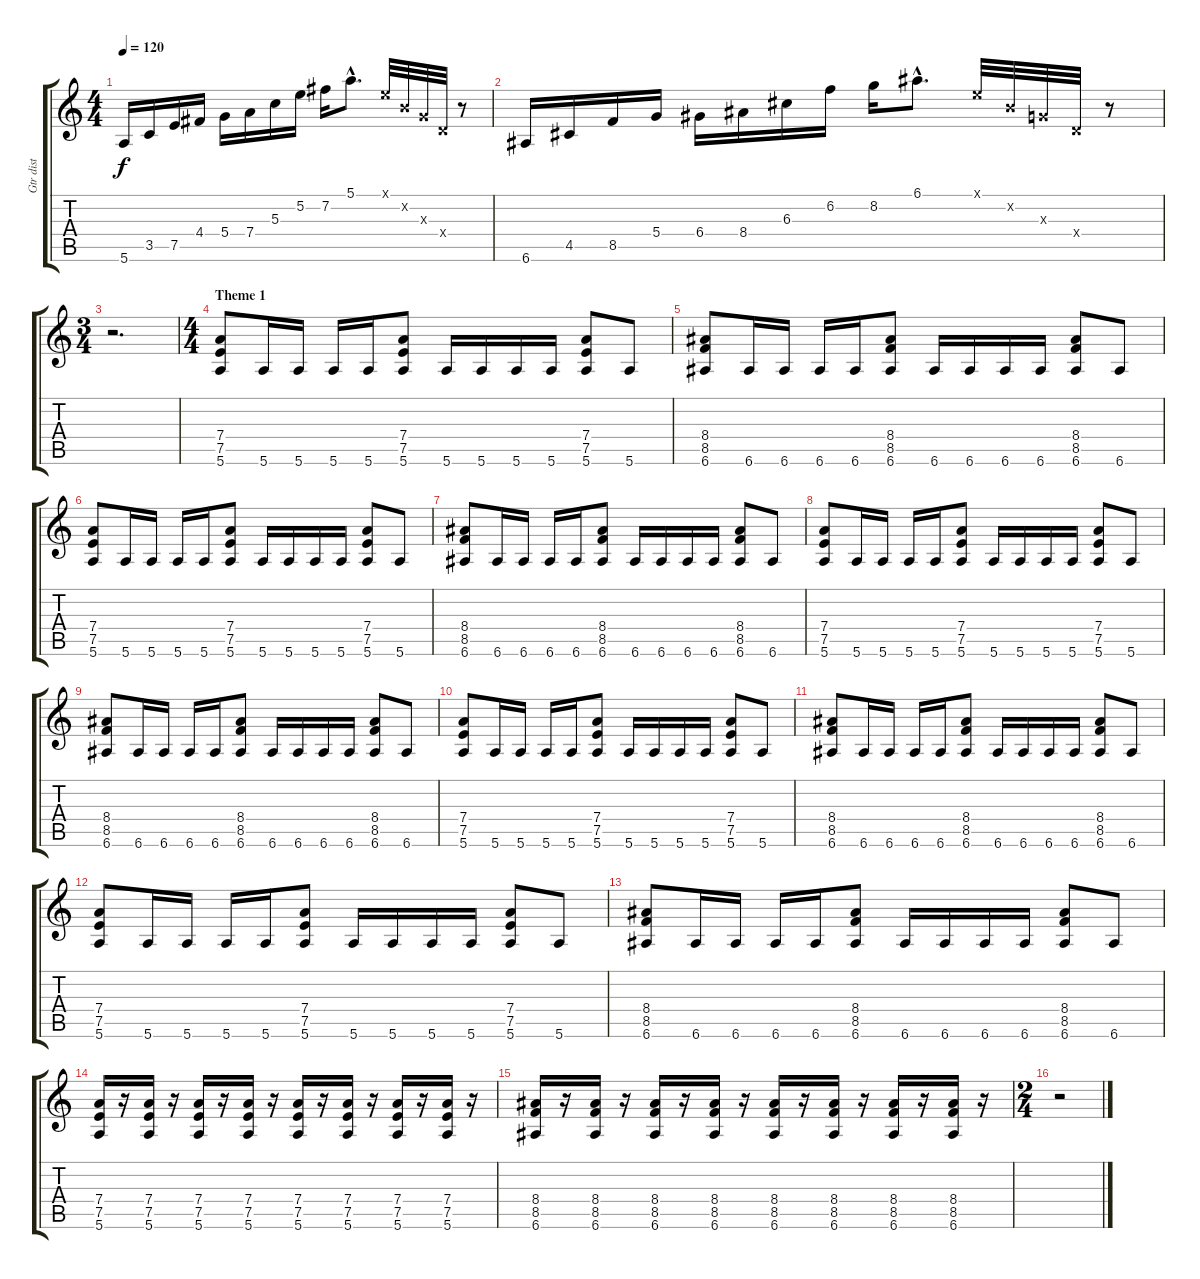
\track ("Gtr dist" "Gtr dist") {instrument distortionguitar}
\staff {score tabs}
\tuning (E4 B3 G3 D3 A2 E2) {hide}
\ts (4 4)
\tempo 120
\clef g2
\ks c
5.6.16{dy f instrument distortionguitar} 3.5.16 7.5.16 4.4.16 5.4.16 7.4.16 5.3.16 5.2.16 7.2.16 5.1{hac}.8{d} 0.1{x}.32 0.2{x}.32 0.3{x}.32 0.4{x}.32 r.8 |
6.6.16 4.5.16 8.5.16 5.4.16 6.4.16 8.4.16 6.3.16 6.2.16 8.2.16 6.1{hac}.8{d} 0.1{x}.32 0.2{x}.32 0.3{x}.32 0.4{x}.32 r.8 |
\ts (3 4)
r.2{d} |
\ts (4 4)
\section ("" "Theme 1")
(7.4 7.5 5.6).8 5.6.16 5.6.16 5.6.16 5.6.16 (7.4 7.5 5.6).8 5.6.16 5.6.16 5.6.16 5.6.16 (7.4 7.5 5.6).8 5.6.8 |
(8.4 8.5 6.6).8 6.6.16 6.6.16 6.6.16 6.6.16 (8.4 8.5 6.6).8 6.6.16 6.6.16 6.6.16 6.6.16 (8.4 8.5 6.6).8 6.6.8 |
(7.4 7.5 5.6).8 5.6.16 5.6.16 5.6.16 5.6.16 (7.4 7.5 5.6).8 5.6.16 5.6.16 5.6.16 5.6.16 (7.4 7.5 5.6).8 5.6.8 |
(8.4 8.5 6.6).8 6.6.16 6.6.16 6.6.16 6.6.16 (8.4 8.5 6.6).8 6.6.16 6.6.16 6.6.16 6.6.16 (8.4 8.5 6.6).8 6.6.8 |
(7.4 7.5 5.6).8 5.6.16 5.6.16 5.6.16 5.6.16 (7.4 7.5 5.6).8 5.6.16 5.6.16 5.6.16 5.6.16 (7.4 7.5 5.6).8 5.6.8 |
(8.4 8.5 6.6).8 6.6.16 6.6.16 6.6.16 6.6.16 (8.4 8.5 6.6).8 6.6.16 6.6.16 6.6.16 6.6.16 (8.4 8.5 6.6).8 6.6.8 |
(7.4 7.5 5.6).8 5.6.16 5.6.16 5.6.16 5.6.16 (7.4 7.5 5.6).8 5.6.16 5.6.16 5.6.16 5.6.16 (7.4 7.5 5.6).8 5.6.8 |
(8.4 8.5 6.6).8 6.6.16 6.6.16 6.6.16 6.6.16 (8.4 8.5 6.6).8 6.6.16 6.6.16 6.6.16 6.6.16 (8.4 8.5 6.6).8 6.6.8 |
(7.4 7.5 5.6).8 5.6.16 5.6.16 5.6.16 5.6.16 (7.4 7.5 5.6).8 5.6.16 5.6.16 5.6.16 5.6.16 (7.4 7.5 5.6).8 5.6.8 |
(8.4 8.5 6.6).8 6.6.16 6.6.16 6.6.16 6.6.16 (8.4 8.5 6.6).8 6.6.16 6.6.16 6.6.16 6.6.16 (8.4 8.5 6.6).8 6.6.8 |
(7.4 7.5 5.6).16 r.16 (7.4 7.5 5.6).16 r.16 (7.4 7.5 5.6).16 r.16 (7.4 7.5 5.6).16 r.16 (7.4 7.5 5.6).16 r.16 (7.4 7.5 5.6).16 r.16 (7.4 7.5 5.6).16 r.16 (7.4 7.5 5.6).16 r.16 |
(8.4 8.5 6.6).16 r.16 (8.4 8.5 6.6).16 r.16 (8.4 8.5 6.6).16 r.16 (8.4 8.5 6.6).16 r.16 (8.4 8.5 6.6).16 r.16 (8.4 8.5 6.6).16 r.16 (8.4 8.5 6.6).16 r.16 (8.4 8.5 6.6).16 r.16 |
\ts (2 4)
r.2
